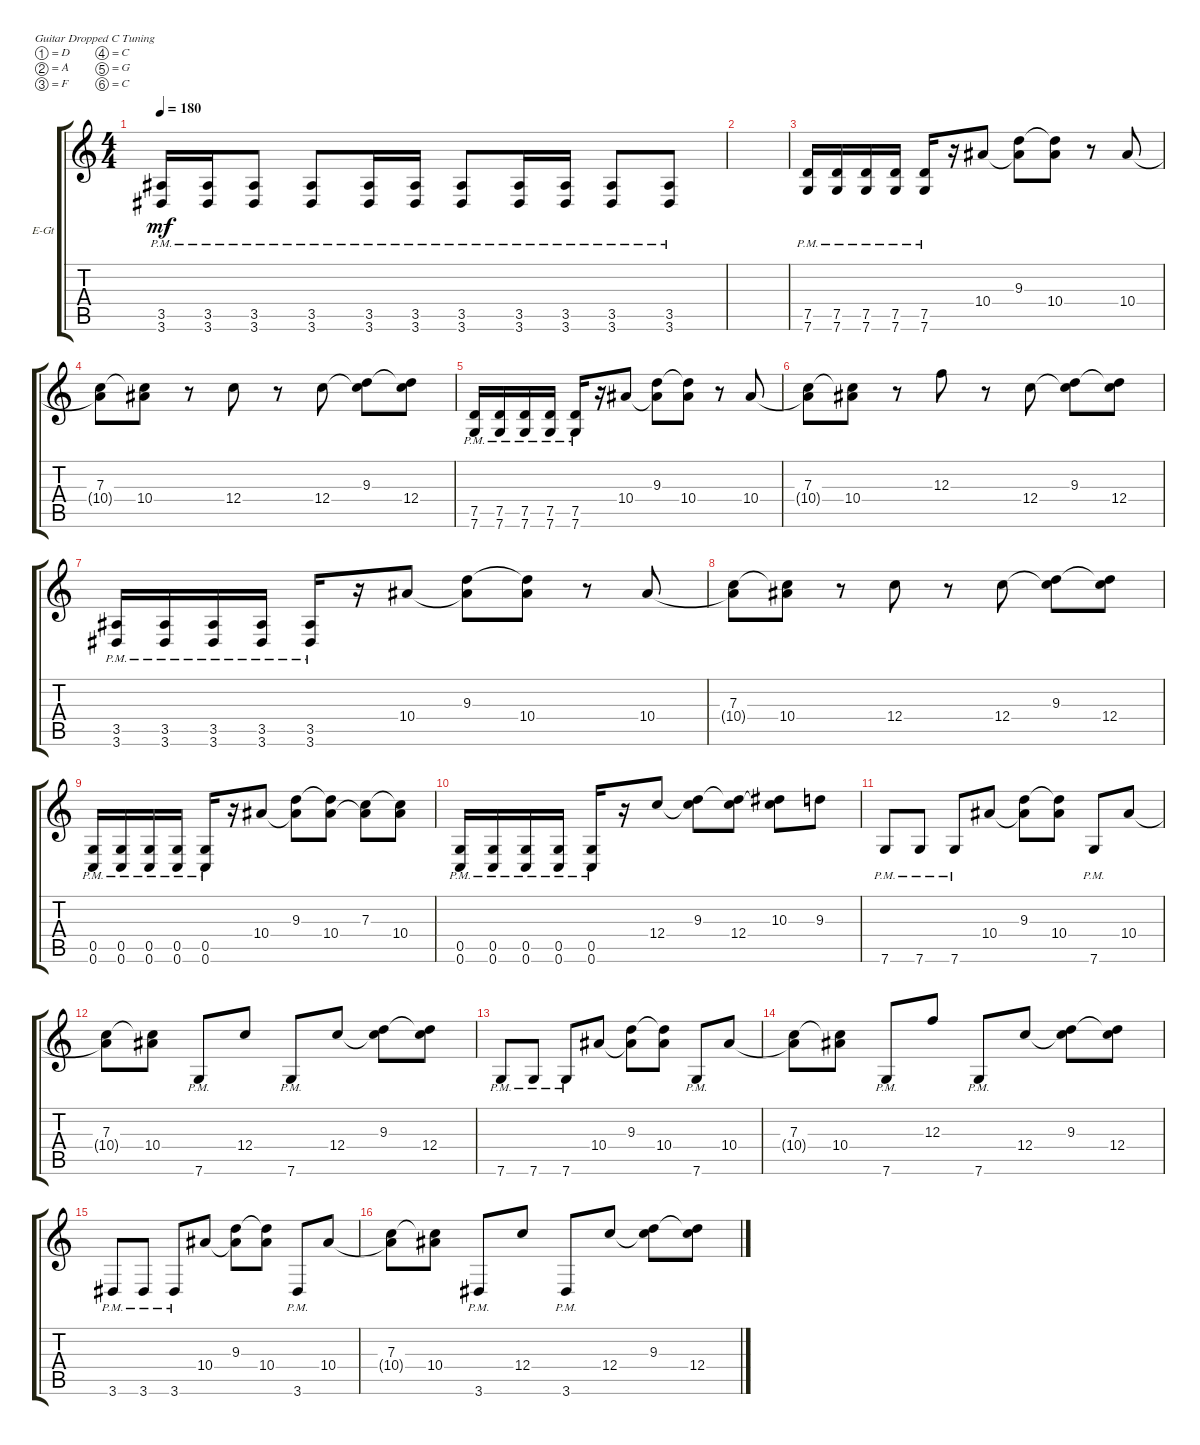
\defaultSystemsLayout 4
\bracketExtendMode groupsimilarinstruments
\firstSystemTrackNameOrientation horizontal
\otherSystemsTrackNameOrientation horizontal
\track ("Electric Guitar" "E-Gt") {instrument distortionguitar}
\staff {score tabs}
\tuning (D4 A3 F3 C3 G2 C2)
\ts (4 4)
\tempo 180
\clef g2
\ks c
(3.6{pm} 3.5{pm}).16{dy mf} (3.6{pm} 3.5{pm}).16 (3.6{pm} 3.5{pm}).8 (3.6{pm} 3.5{pm}).8 (3.6{pm} 3.5{pm}).16 (3.6{pm} 3.5{pm}).16 (3.6{pm} 3.5{pm}).8 (3.6{pm} 3.5{pm}).16 (3.6{pm} 3.5{pm}).16 (3.6{pm} 3.5{pm}).8 (3.6{pm} 3.5{pm}).8 |
|
(7.6{pm} 7.5{pm}).16 (7.6{pm} 7.5{pm}).16 (7.6{pm} 7.5{pm}).16 (7.6{pm} 7.5{pm}).16 (7.6{pm} 7.5{pm}).16 r.16 10.4.8 (9.3 10.4{t}).8 (10.4 9.3{t}).8 r.8 10.4.8 |
(7.3 10.4{t}).8 (10.4 7.3{t}).8 r.8 12.4.8 r.8 12.4.8 (9.3 12.4{t}).8 (12.4 9.3{t}).8 |
(7.6{pm} 7.5{pm}).16 (7.6{pm} 7.5{pm}).16 (7.6{pm} 7.5{pm}).16 (7.6{pm} 7.5{pm}).16 (7.6{pm} 7.5{pm}).16 r.16 10.4.8 (9.3 10.4{t}).8 (10.4 9.3{t}).8 r.8 10.4.8 |
(7.3 10.4{t}).8 (10.4 7.3{t}).8 r.8 12.3.8 r.8 12.4.8 (9.3 12.4{t}).8 (12.4 9.3{t}).8 |
(3.6{pm} 3.5{pm}).16 (3.6{pm} 3.5{pm}).16 (3.6{pm} 3.5{pm}).16 (3.6{pm} 3.5{pm}).16 (3.6{pm} 3.5{pm}).16 r.16 10.4.8 (9.3 10.4{t}).8 (10.4 9.3{t}).8 r.8 10.4.8 |
(7.3 10.4{t}).8 (10.4 7.3{t}).8 r.8 12.4.8 r.8 12.4.8 (9.3 12.4{t}).8 (12.4 9.3{t}).8 |
(0.6{pm} 0.5{pm}).16 (0.6{pm} 0.5{pm}).16 (0.6{pm} 0.5{pm}).16 (0.6{pm} 0.5{pm}).16 (0.6{pm} 0.5{pm}).16 r.16 10.4.8 (9.3 10.4{t}).8 (10.4 9.3{t}).8 (7.3 10.4{t}).8 (10.4 7.3{t}).8 |
(0.6{pm} 0.5{pm}).16 (0.6{pm} 0.5{pm}).16 (0.6{pm} 0.5{pm}).16 (0.6{pm} 0.5{pm}).16 (0.6{pm} 0.5{pm}).16 r.16 12.4.8 (9.3 12.4{t}).8 (12.4 9.3{t}).8 (10.3 12.4{t}).8 9.3.8 |
7.6{pm}.8 7.6{pm}.8 7.6{pm}.8 10.4.8 (9.3 10.4{t}).8 (10.4 9.3{t}).8 7.6{pm}.8 10.4.8 |
(7.3 10.4{t}).8 (10.4 7.3{t}).8 7.6{pm}.8 12.4.8 7.6{pm}.8 12.4.8 (9.3 12.4{t}).8 (12.4 9.3{t}).8 |
7.6{pm}.8 7.6{pm}.8 7.6{pm}.8 10.4.8 (9.3 10.4{t}).8 (10.4 9.3{t}).8 7.6{pm}.8 10.4.8 |
(7.3 10.4{t}).8 (10.4 7.3{t}).8 7.6{pm}.8 12.3.8 7.6{pm}.8 12.4.8 (9.3 12.4{t}).8 (12.4 9.3{t}).8 |
3.6{pm}.8 3.6{pm}.8 3.6{pm}.8 10.4.8 (9.3 10.4{t}).8 (10.4 9.3{t}).8 3.6{pm}.8 10.4.8 |
(7.3 10.4{t}).8 (10.4 7.3{t}).8 3.6{pm}.8 12.4.8 3.6{pm}.8 12.4.8 (9.3 12.4{t}).8 (12.4 9.3{t}).8
